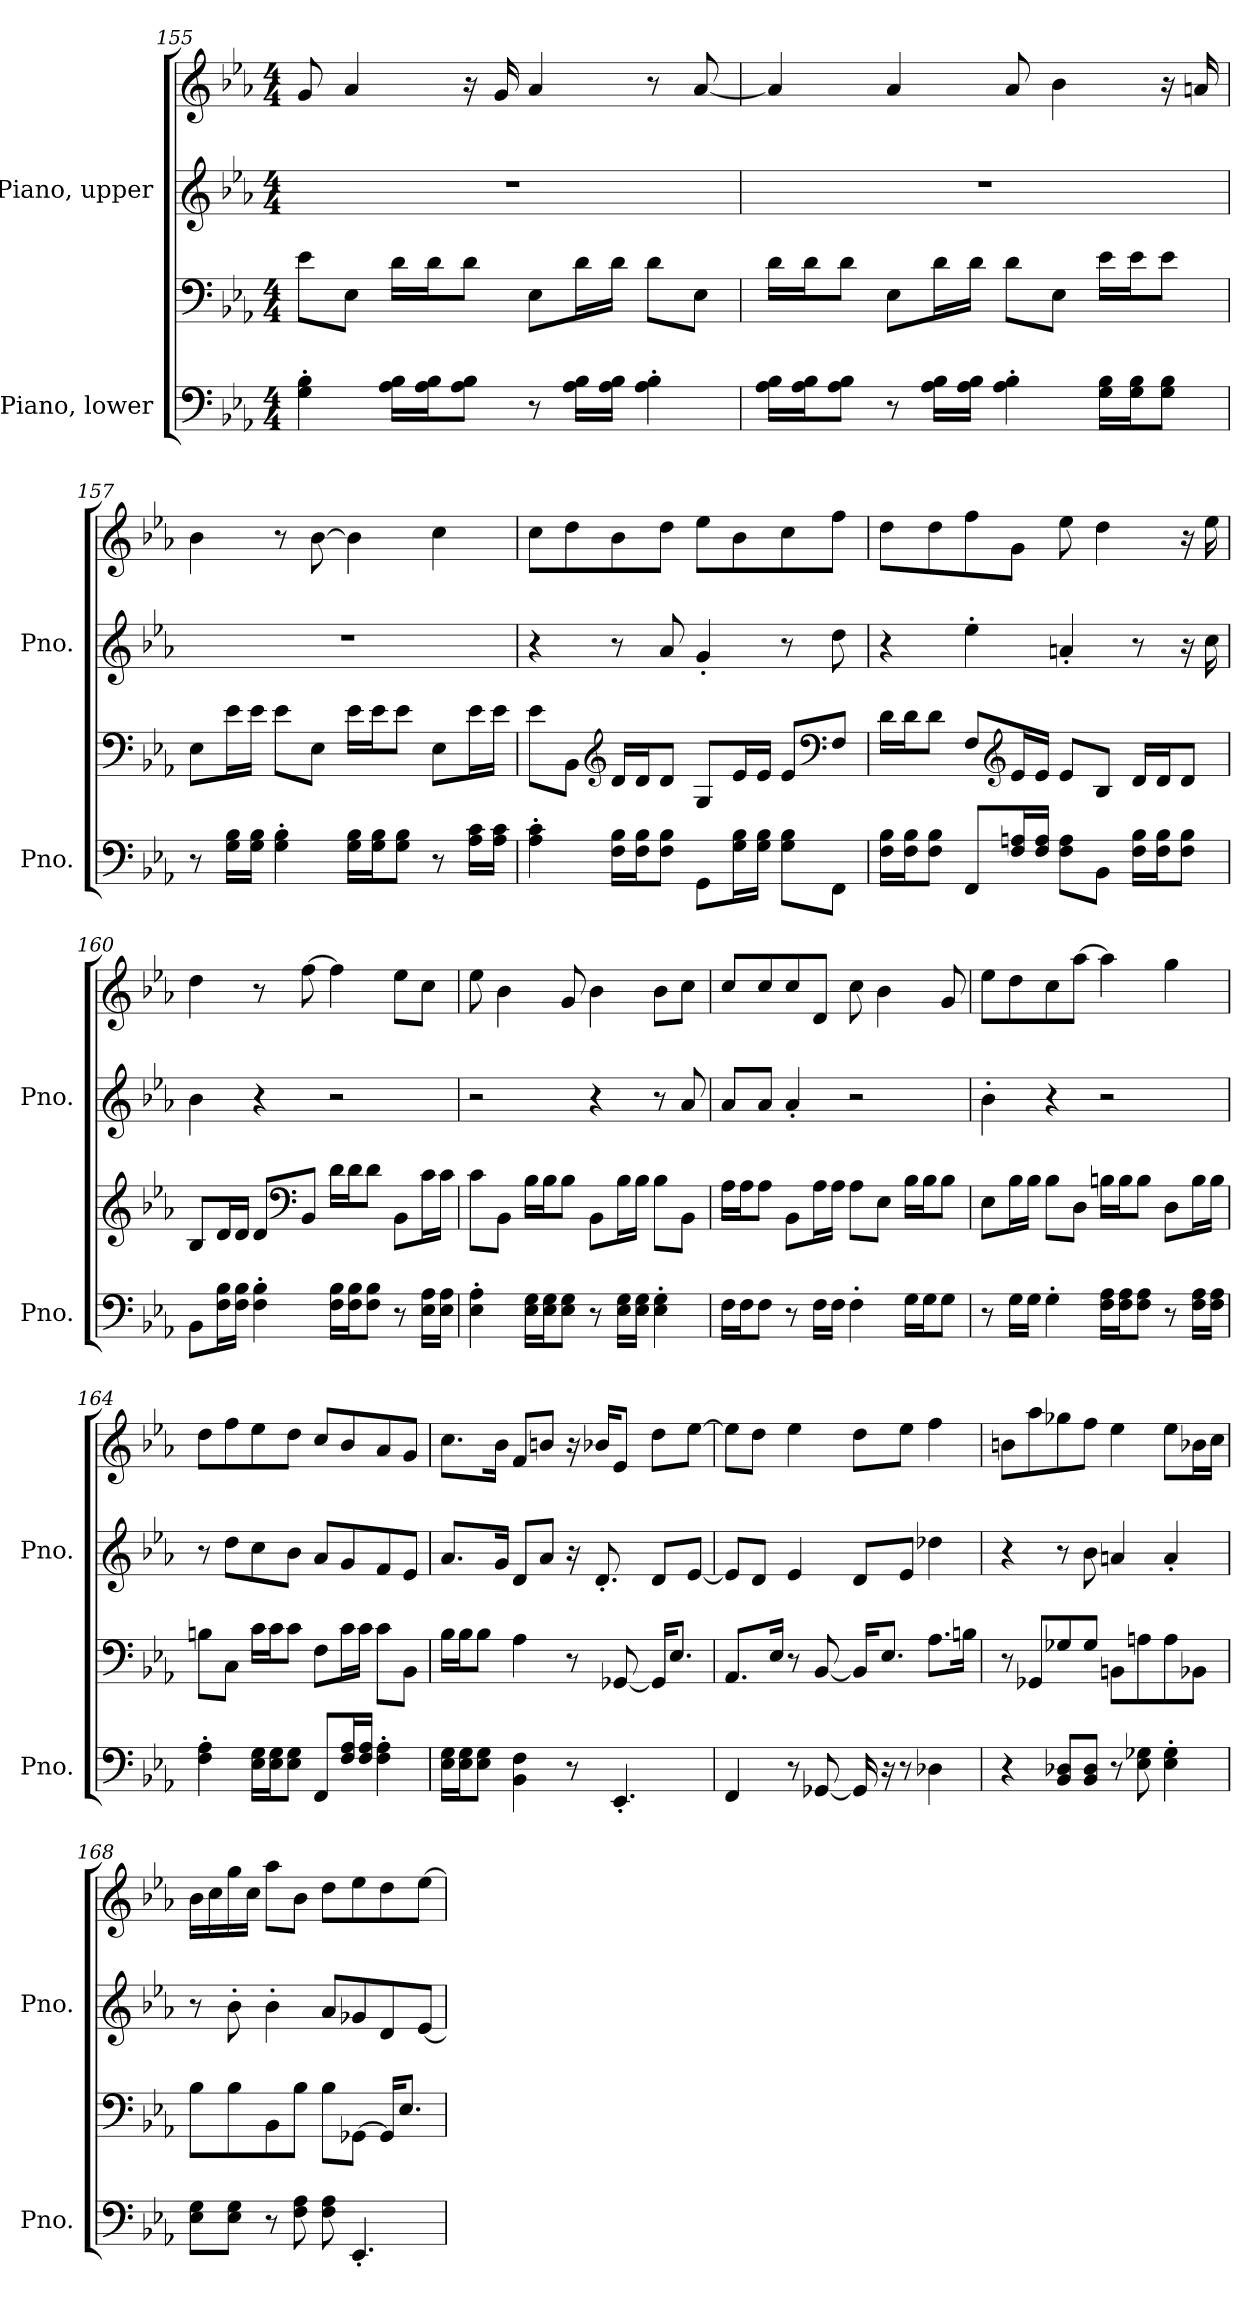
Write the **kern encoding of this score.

**kern	**kern	**kern	**kern
*part2	*part2	*part1	*part1
*staff4	*staff3	*staff2	*staff1
*I"Piano, lower	*	*I"Piano, upper	*
*I'Pno.	*	*I'Pno.	*
*clefF4	*clefF4	*clefG2	*clefG2
*k[b-e-a-]	*k[b-e-a-]	*k[b-e-a-]	*k[b-e-a-]
*M4/4	*M4/4	*M4/4	*M4/4
=155	=155	=155	=155
4G\' 4B-\'	8e-\L	1r	8g/
.	8E-\J	.	4a-/
16A-\ 16B-\LL	16d\LL	.	.
16A-\ 16B-\J	16d\J	.	.
8A-\ 8B-\J	8d\J	.	16r
.	.	.	16g/
8r	8E-\L	.	4a-/
16A-\ 16B-\LL	16d\L	.	.
16A-\ 16B-\JJ	16d\JJ	.	.
4A-\' 4B-\'	8d\L	.	8r
.	8E-\J	.	[8a-/
!!LO:LB:g=z
=156	=156	=156	=156
16A-\ 16B-\LL	16d\LL	1r	4a-/]
16A-\ 16B-\J	16d\J	.	.
8A-\ 8B-\J	8d\J	.	.
8r	8E-\L	.	4a-/
16A-\ 16B-\LL	16d\L	.	.
16A-\ 16B-\JJ	16d\JJ	.	.
4A-\' 4B-\'	8d\L	.	8a-/
.	8E-\J	.	4b-\
16G\ 16B-\LL	16e-\LL	.	.
16G\ 16B-\J	16e-\J	.	.
8G\ 8B-\J	8e-\J	.	16r
.	.	.	16an/
=157	=157	=157	=157
8r	8E-\L	1r	4b-\
16G\ 16B-\LL	16e-\L	.	.
16G\ 16B-\JJ	16e-\JJ	.	.
4G\' 4B-\'	8e-\L	.	8r
.	8E-\J	.	[8b-\
16G\ 16B-\LL	16e-\LL	.	4b-\]
16G\ 16B-\J	16e-\J	.	.
8G\ 8B-\J	8e-\J	.	.
8r	8E-\L	.	4cc\
16A-\ 16c\LL	16e-\L	.	.
16A-\ 16c\JJ	16e-\JJ	.	.
!!LO:PB:g=z
=158	=158	=158	=158
4A-\' 4c\'	8e-\L	4r	8cc\L
.	8BB-\J	.	8dd\
*	*clefG2	*	*
16F\ 16B-\LL	16d/LL	8r	8b-\
16F\ 16B-\J	16d/J	.	.
8F\ 8B-\J	8d/J	8a-/	8dd\J
8GG\L	8G/L	4g'/	8ee-\L
16G\ 16B-\L	16e-/L	.	8b-\
16G\ 16B-\JJ	16e-/JJ	.	.
8G\ 8B-\L	8e-/L	8r	8cc\
*	*clefF4	*	*
8FF\J	8F/J	8dd\	8ff\J
=159	=159	=159	=159
16F\ 16B-\LL	16d\LL	4r	8dd\L
16F\ 16B-\J	16d\J	.	.
8F\ 8B-\J	8d\J	.	8dd\
8FF/L	8F/L	4ee-'\	8ff\
*	*clefG2	*	*
16F/ 16An/L	16e-/L	.	8g\J
16F/ 16A/JJ	16e-/JJ	.	.
8F\ 8A\L	8e-/L	4an'/	8ee-\
8BB-\J	8B-/J	.	4dd\
16F\ 16B-\LL	16d/LL	8r	.
16F\ 16B-\J	16d/J	.	.
8F\ 8B-\J	8d/J	16r	16r
.	.	16cc\	16ee-\
!!LO:LB:g=z
=160	=160	=160	=160
8BB-\L	8B-/L	4b-\	4dd\
16F\ 16B-\L	16d/L	.	.
16F\ 16B-\JJ	16d/JJ	.	.
4F\' 4B-\'	8d/L	4r	8r
*	*clefF4	*	*
.	8BB-/J	.	[8ff\
16F\ 16B-\LL	16d\LL	2r	4ff\]
16F\ 16B-\J	16d\J	.	.
8F\ 8B-\J	8d\J	.	.
8r	8BB-\L	.	8ee-\L
16E-\ 16A-\LL	16c\L	.	8cc\J
16E-\ 16A-\JJ	16c\JJ	.	.
=161	=161	=161	=161
4E-\' 4A-\'	8c\L	2r	8ee-\
.	8BB-\J	.	4b-\
16E-\ 16G\LL	16B-\LL	.	.
16E-\ 16G\J	16B-\J	.	.
8E-\ 8G\J	8B-\J	.	8g/
8r	8BB-\L	4r	4b-\
16E-\ 16G\LL	16B-\L	.	.
16E-\ 16G\JJ	16B-\JJ	.	.
4E-\' 4G\'	8B-\L	8r	8b-\L
.	8BB-\J	8a-/	8cc\J
=162	=162	=162	=162
16F\LL	16A-\LL	8a-/L	8cc/L
16F\J	16A-\J	.	.
8F\J	8A-\J	8a-/J	8cc/
8r	8BB-\L	4a-'/	8cc/
16F\LL	16A-\L	.	8d/J
16F\JJ	16A-\JJ	.	.
4F'\	8A-\L	2r	8cc\
.	8E-\J	.	4b-\
16G\LL	16B-\LL	.	.
16G\J	16B-\J	.	.
8G\J	8B-\J	.	8g/
!!LO:LB:g=z
=163	=163	=163	=163
8r	8E-\L	4b-'\	8ee-\L
16G\LL	16B-\L	.	8dd\
16G\JJ	16B-\JJ	.	.
4G'\	8B-\L	4r	8cc\
.	8D\J	.	[8aa-\J
16F\ 16A-\LL	16Bn\LL	2r	4aa-\]
16F\ 16A-\J	16B\J	.	.
8F\ 8A-\J	8B\J	.	.
8r	8D\L	.	4gg\
16F\ 16A-\LL	16B\L	.	.
16F\ 16A-\JJ	16B\JJ	.	.
=164	=164	=164	=164
4F\' 4A-\'	8Bn\L	8r	8dd\L
.	8C\J	8dd\L	8ff\
16E-\ 16G\LL	16c\LL	8cc\	8ee-\
16E-\ 16G\J	16c\J	.	.
8E-\ 8G\J	8c\J	8b-\J	8dd\J
8FF/L	8F\L	8a-/L	8cc/L
16F/ 16A-/L	16c\L	8g/	8b-/
16F/ 16A-/JJ	16c\JJ	.	.
4F\' 4A-\'	8c\L	8f/	8a-/
.	8BB-\J	8e-/J	8g/J
=165	=165	=165	=165
16E-\ 16G\LL	16B-\LL	8.a-/L	8.cc\L
16E-\ 16G\J	16B-\J	.	.
8E-\ 8G\J	8B-\J	.	.
.	.	16g/Jk	16b-\Jk
4BB-\ 4F\	4A-\	8d/L	8f/L
.	.	8a-/J	8bn/J
8r	8r	16r	16r
.	.	8.d'/	16b-X/KL
4.EE-'/	[8GG-X/	.	8e-/J
.	16GG-/KL]	8d/L	8dd\L
.	8.E-/J	.	.
.	.	[8e-/J	[8ee-\J
!!LO:PB:g=z
=166	=166	=166	=166
4FF/	8.AA-/L	8e-/L]	8ee-\L]
.	.	8d/J	8dd\J
.	16E-/Jk	.	.
8r	8r	4e-/	4ee-\
[8GG-X/	[8BB-/	.	.
16GG-/]	16BB-/KL]	8d/L	8dd\L
16r	8.E-/J	.	.
8r	.	8e-/J	8ee-\J
4D-X\	8.A-\L	4dd-X\	4ff\
.	16Bn\Jk	.	.
=167	=167	=167	=167
4r	8r	4r	8bn\L
.	8GG-X/L	.	8aa-\
8BB-/ 8D-X/L	8G-X/	8r	8gg-X\
8BB-/ 8D-/J	8G-/J	8b-\	8ff\J
8r	8BBn\L	4an/	4ee-\
8E-\ 8G-X\	8An\	.	.
4E-\' 4G-\'	8A\	4a'/	8ee-\L
.	8BB-X\J	.	16b-X\L
.	.	.	16cc\JJ
=168	=168	=168	=168
8E-\ 8G\L	8B-\L	8r	16b-\LL
.	.	.	16cc\
8E-\ 8G\J	8B-\	8b-'\	16gg\
.	.	.	16cc\JJ
8r	8BB-\	4b-'\	8aa-\L
8F\ 8A-\	8B-\J	.	8b-\J
8F\ 8A-\	8B-\L	8a-/L	8dd\L
4.EE-'/	[8GG-X\J	8g-X/	8ee-\
.	16GG-/KL]	8d/	8dd\
.	8.E-/J	.	.
.	.	[8e-/J	[8ee-\J
=	=	=	=
*-	*-	*-	*-
